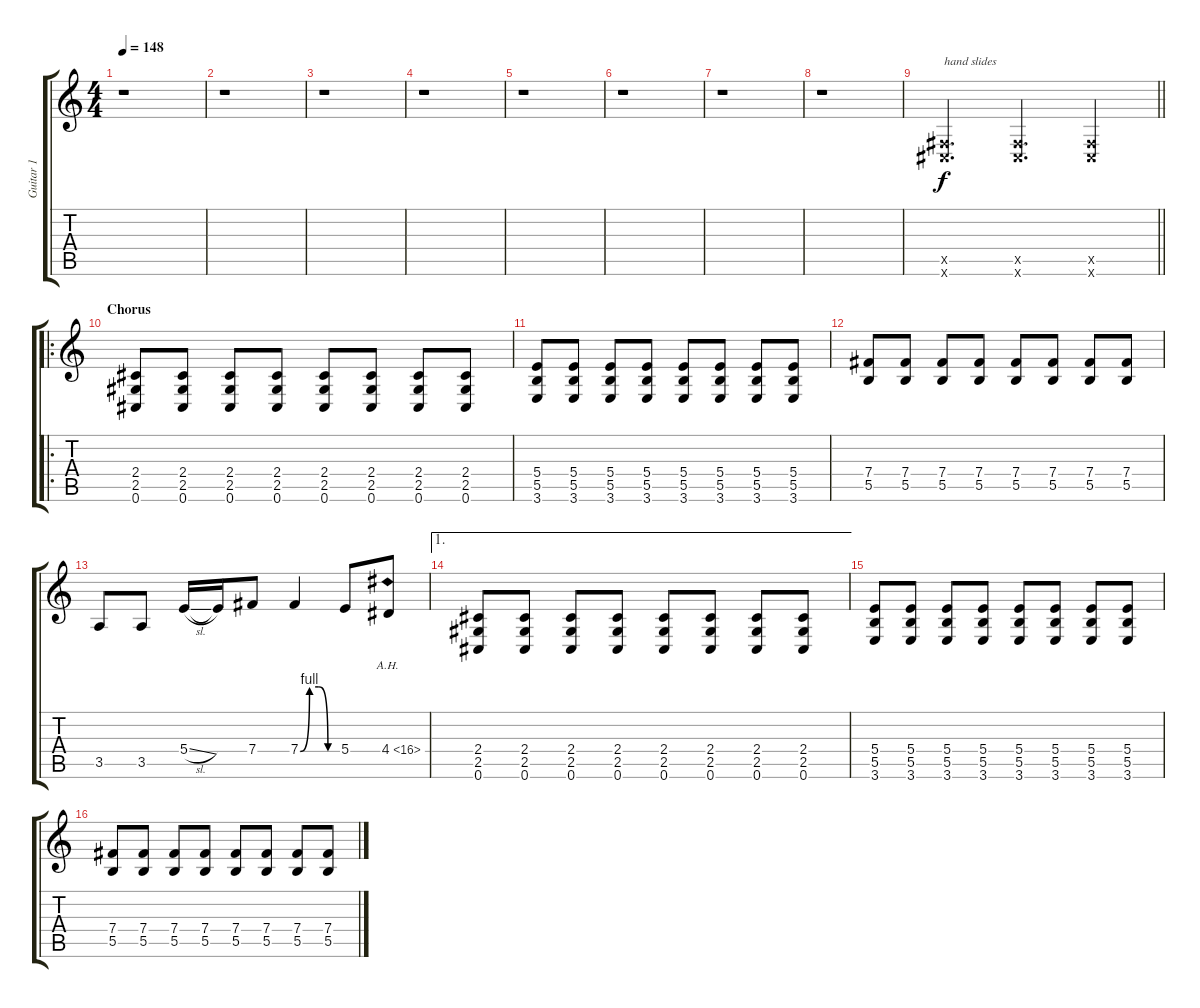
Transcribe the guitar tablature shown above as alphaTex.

\track ("Guitar 1" "Guitar 1") {instrument overdrivenguitar}
\staff {score tabs}
\tuning (Db4 Ab3 E3 B2 Gb2 Db2) {hide}
\ts (4 4)
\tempo 148
\clef g2
\ks c
r.1{dy f} |
r.1 |
r.1 |
r.1 |
r.1 |
r.1 |
r.1 |
r.1 |
\barLineRight lightlight
(0.5{x} 0.6{x}).4{d txt "hand slides"} (0.5{x} 0.6{x}).4{d} (0.5{x} 0.6{x}).4 |
\ro
\section ("" "Chorus")
(2.4 2.5 0.6).8 (2.4 2.5 0.6).8 (2.4 2.5 0.6).8 (2.4 2.5 0.6).8 (2.4 2.5 0.6).8 (2.4 2.5 0.6).8 (2.4 2.5 0.6).8 (2.4 2.5 0.6).8 |
(5.4 5.5 3.6).8 (5.4 5.5 3.6).8 (5.4 5.5 3.6).8 (5.4 5.5 3.6).8 (5.4 5.5 3.6).8 (5.4 5.5 3.6).8 (5.4 5.5 3.6).8 (5.4 5.5 3.6).8 |
(7.4 5.5).8 (7.4 5.5).8 (7.4 5.5).8 (7.4 5.5).8 (7.4 5.5).8 (7.4 5.5).8 (7.4 5.5).8 (7.4 5.5).8 |
3.5.8 3.5.8 5.4{sl}.16 5.4{t}.16 7.4.8 7.4{be (custom 0 0 15 4 30 4 45 0 60 0)}.4 5.4.8 4.4{ah 12}.8 |
\ae 1
(2.4 2.5 0.6).8 (2.4 2.5 0.6).8 (2.4 2.5 0.6).8 (2.4 2.5 0.6).8 (2.4 2.5 0.6).8 (2.4 2.5 0.6).8 (2.4 2.5 0.6).8 (2.4 2.5 0.6).8 |
(5.4 5.5 3.6).8 (5.4 5.5 3.6).8 (5.4 5.5 3.6).8 (5.4 5.5 3.6).8 (5.4 5.5 3.6).8 (5.4 5.5 3.6).8 (5.4 5.5 3.6).8 (5.4 5.5 3.6).8 |
(7.4 5.5).8 (7.4 5.5).8 (7.4 5.5).8 (7.4 5.5).8 (7.4 5.5).8 (7.4 5.5).8 (7.4 5.5).8 (7.4 5.5).8
